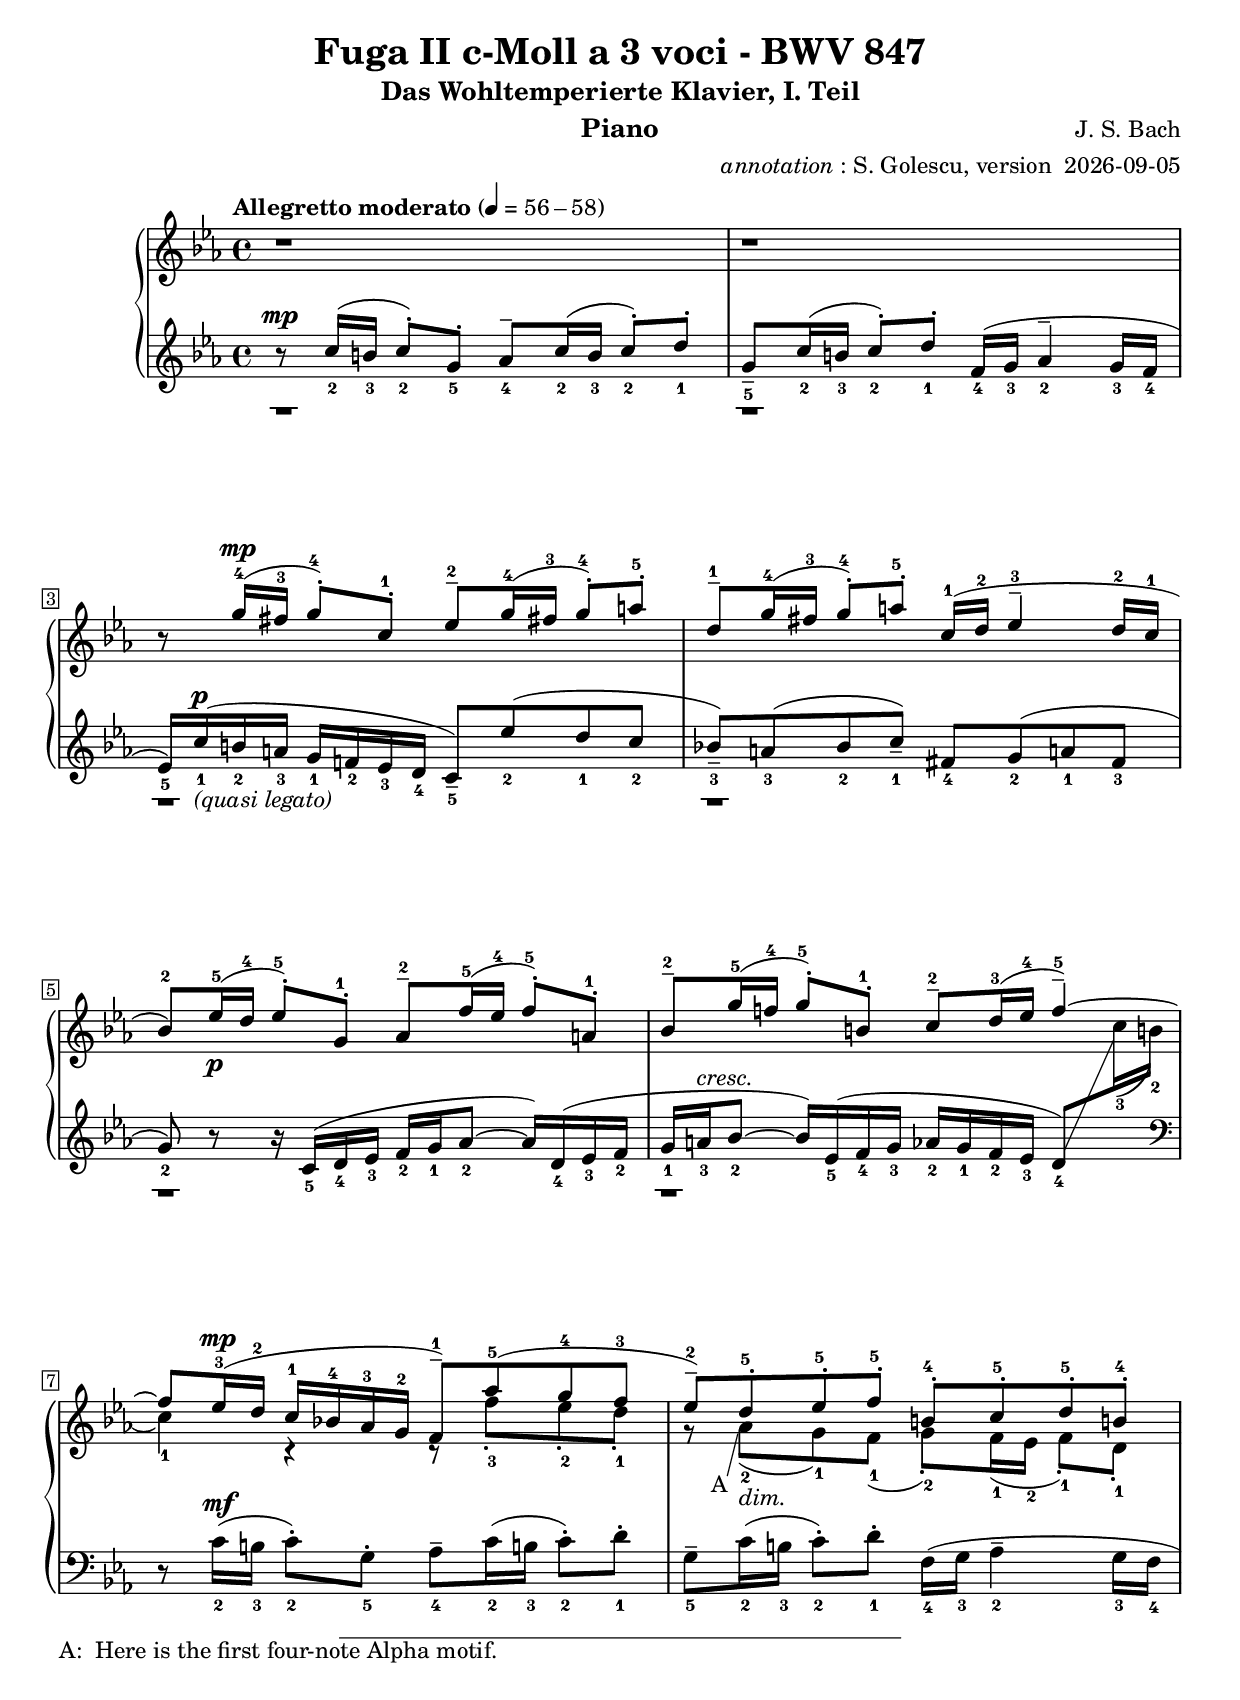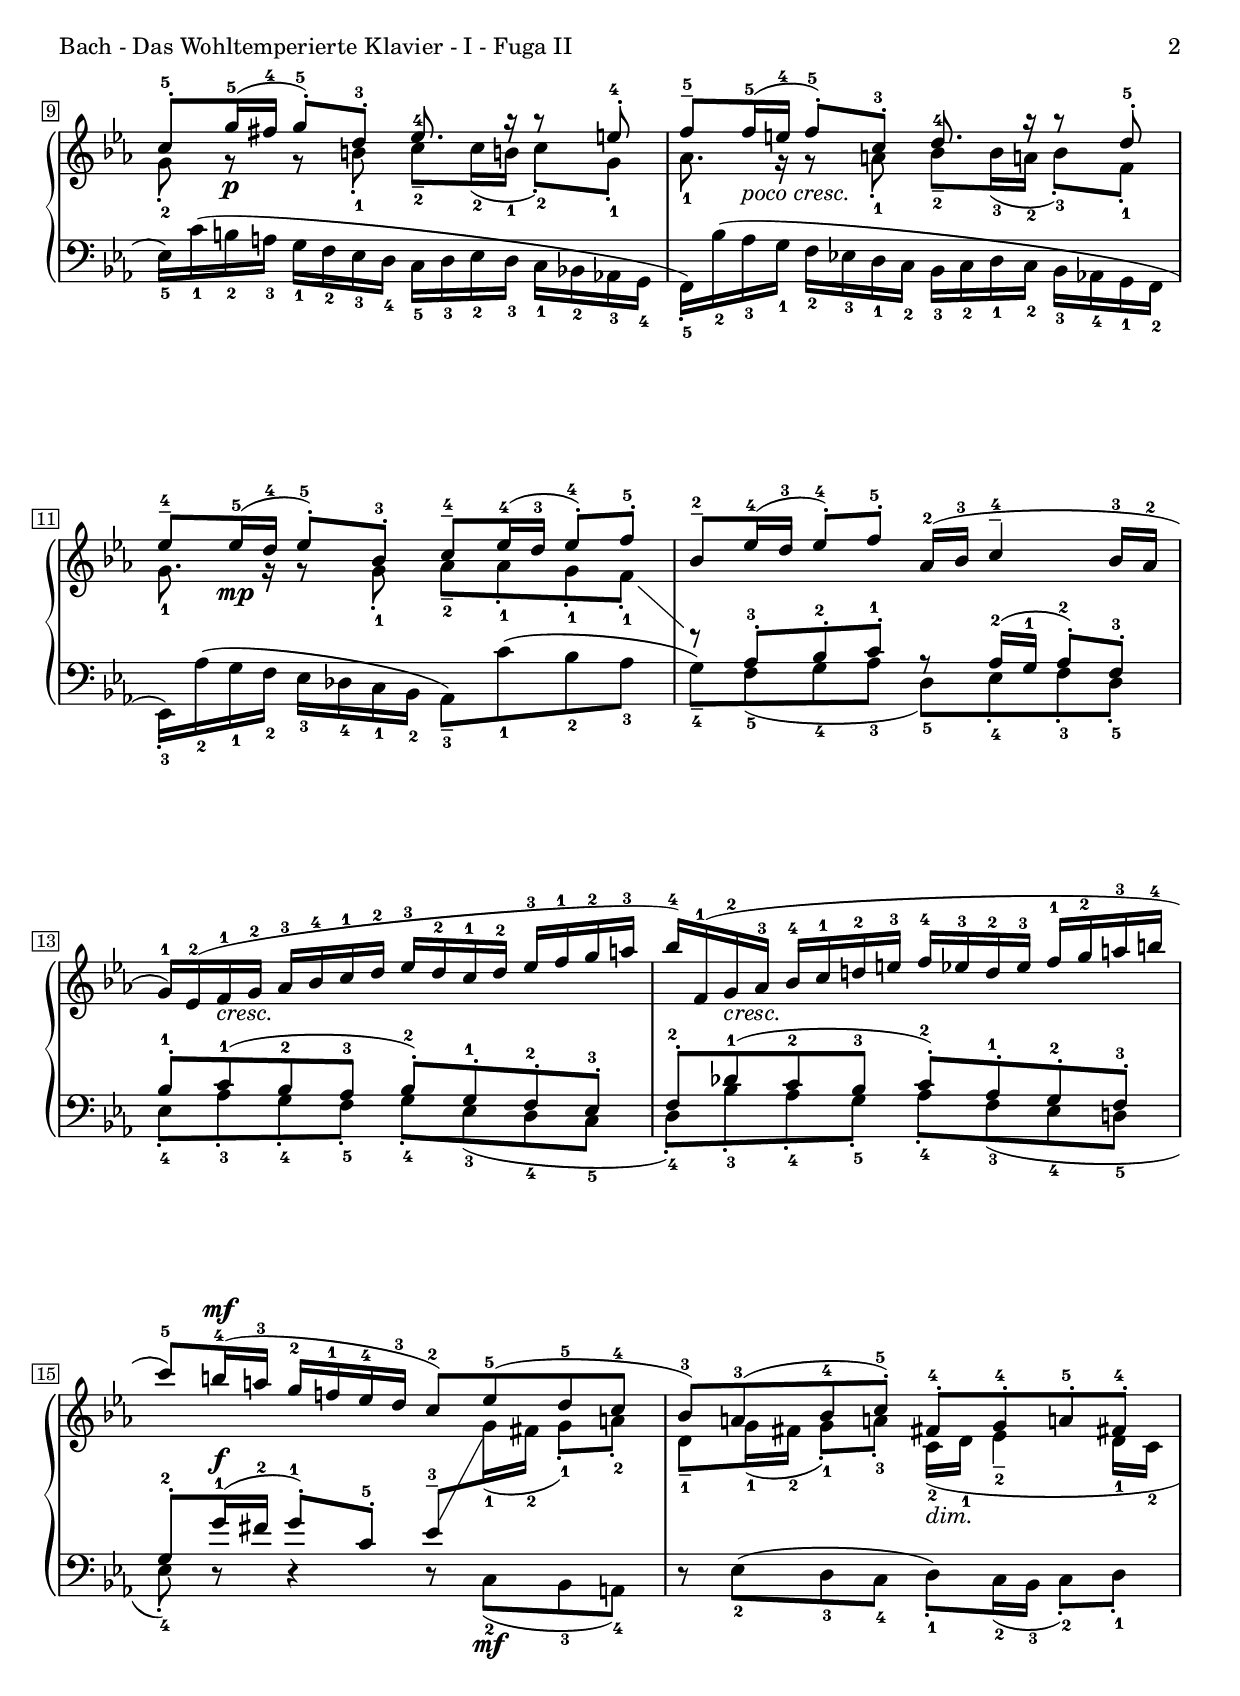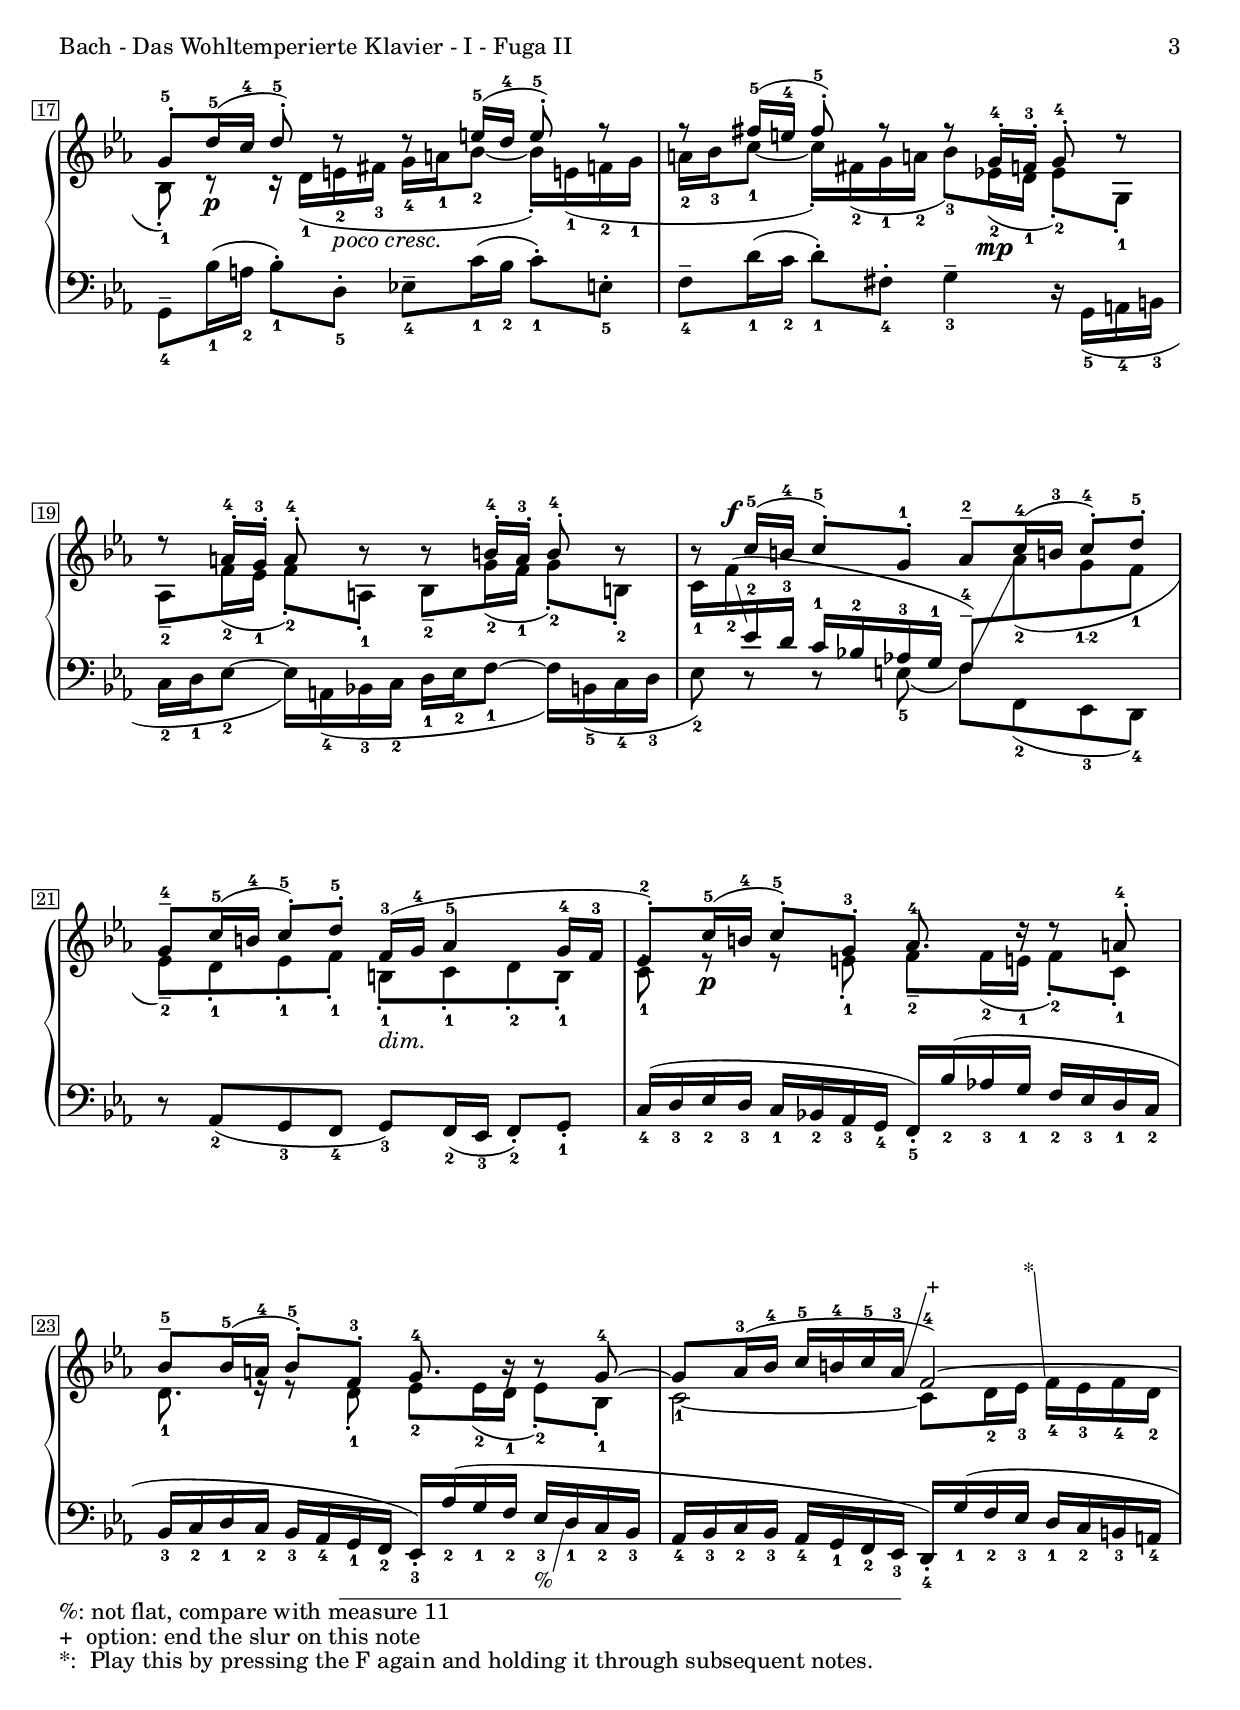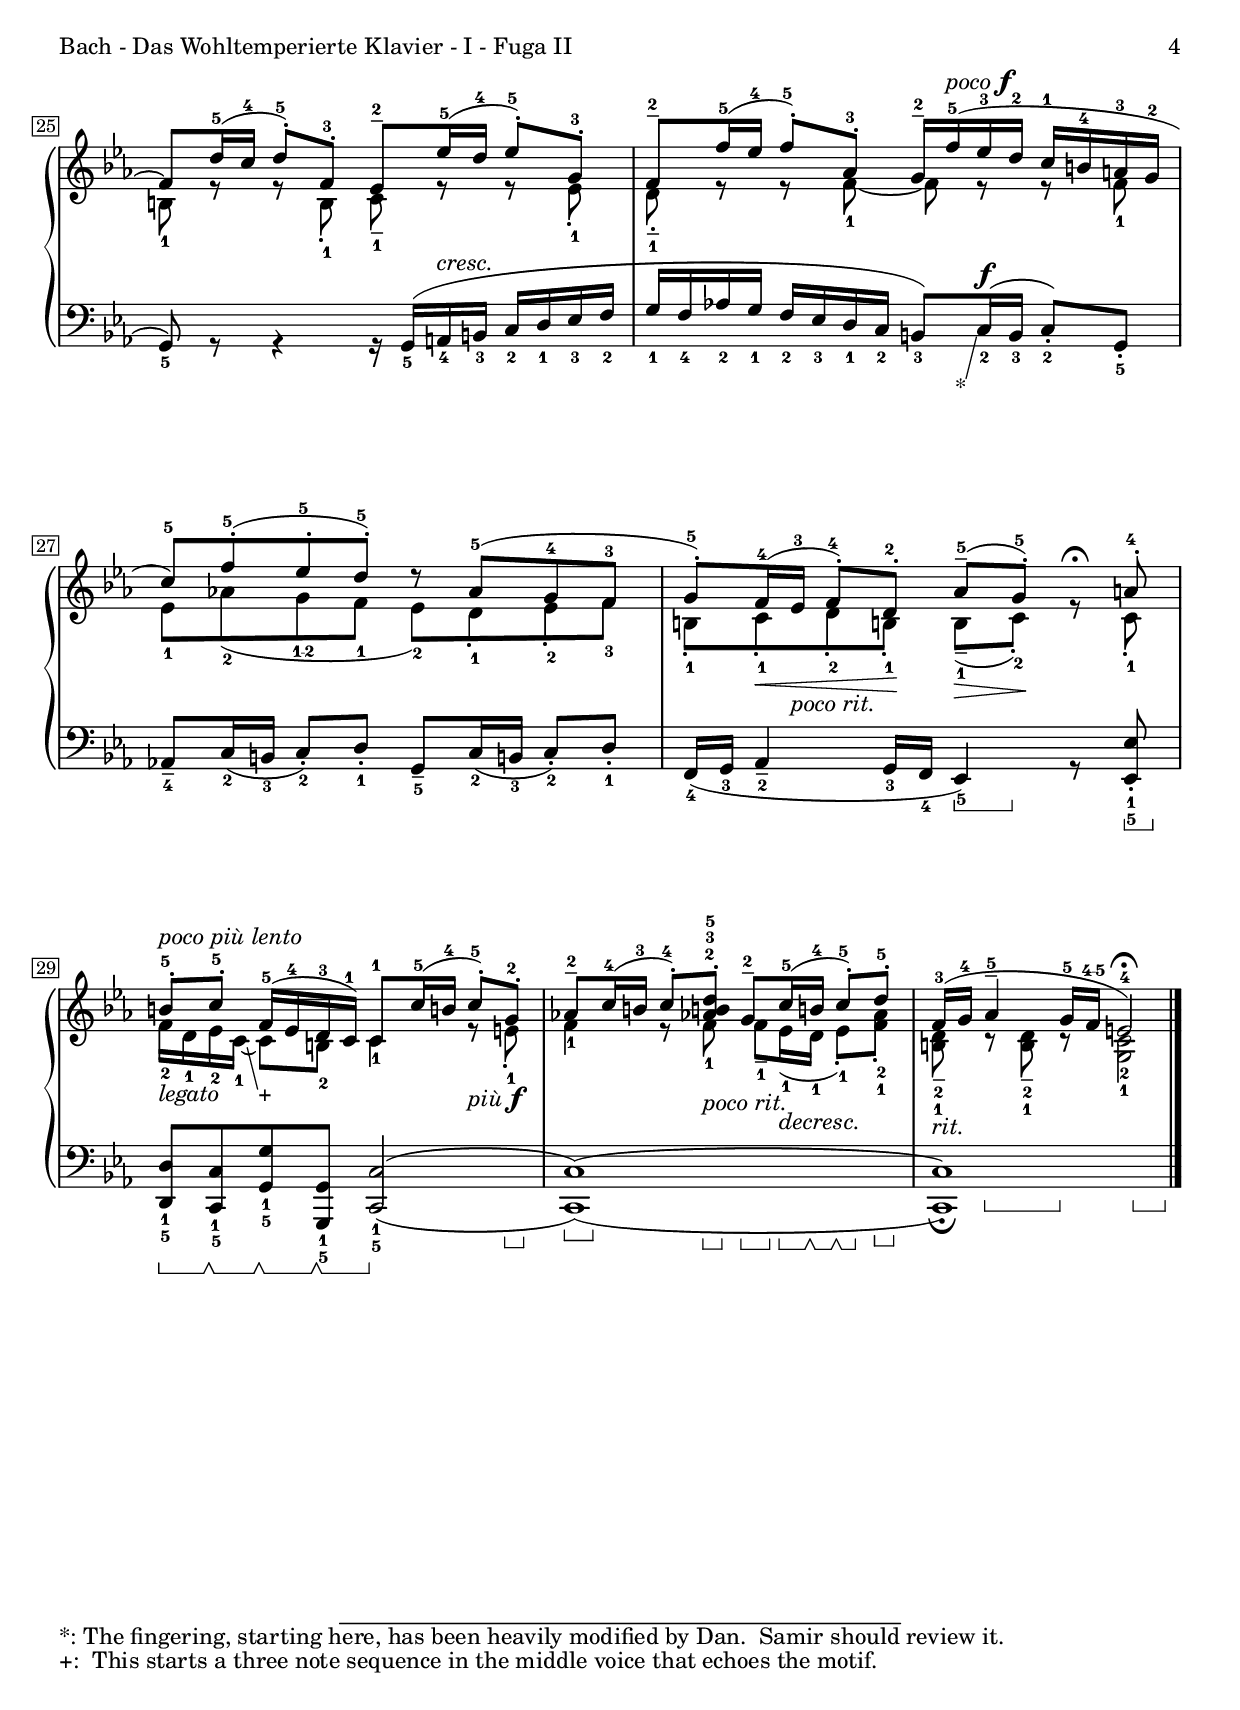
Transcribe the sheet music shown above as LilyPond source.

% tell emacs: -*- coding: utf-8 -*-

\version "2.18.2"

\language "english"

\paper {
  % #(set-paper-size "letter")
  #(define top-margin 10) % default is 5 millimeters
  #(define bottom-margin 10)
  #(define left-margin 10)
  evenHeaderMarkup = \markup \fill-line
  { \on-the-fly \not-first-page
    { "Bach - Das Wohltemperierte Klavier - I - Fuga II" \fromproperty #'page:page-number-string } }
  oddHeaderMarkup = \evenHeaderMarkup
  }

fingeringUp   = { \override Fingering.direction = #UP   }
fingeringDown = { \override Fingering.direction = #DOWN }
date    = #(strftime "%Y-%m-%d" (localtime (current-time)))
up      = { \change Staff = "upper" \stemDown \slurDown \tieDown \dynamicDown \fingeringDown \phrasingSlurDown }
down    = { \change Staff = "lower" \stemUp   \slurUp   \tieUp   \dynamicUp   \fingeringUp   \phrasingSlurUp   }
idim    = \markup { \italic "dim." }
pcr     = \markup { \italic "poco cresc." }
icresc  = \markup { \italic "cresc." }
dcresc  = \markup { \italic "decresc." }
rit     = \markup { \italic "rit." }
pocorit = \markup { \italic "poco rit." }
atempo  = \markup { \italic "a tempo" }
qlegato = \markup { \italic "(quasi legato)" }
legato  = \markup { \italic "legato" }
piuf    = \markup{ \italic "più" \dynamic f }
pocof    = \markup{ \italic "poco" \dynamic f }
ppl     = \markup{ \italic "poco più lento" }

\header{
  subtitle = "Das Wohltemperierte Klavier, I. Teil"
  title = "Fuga II c-Moll a 3 voci - BWV 847"
  instrument = "Piano"
  composer = "J. S. Bach"
  arranger = \markup { { \italic "annotation" } ": S. Golescu, version " #(strftime "%Y-%m-%d" (localtime (current-time))) }
}

\score {

\new PianoStaff
<<
  \set PianoStaff.connectArpeggios = ##t
  \override Score.BarNumber.stencil = #(make-stencil-boxer 0.1 0.25 ly:text-interface::print)
  \new Staff = "upper" {
    \time 4/4
    \key c \minor
    \tempo "Allegretto moderato" 4 = 56-58
      \phrasingSlurDotted
      \relative b' {
	\clef treble
	\voiceOne \dynamicUp
				% 1
	b1\rest |
	b1\rest |
				% 3
	bf8\rest g'16-4 \mp ( fs-3 g8-4-. ) c,-1-. ef---2 g16-4 ( fs!-3 g8-4-. ) a-5-. |
	d,8-1-- g16-4( fs-3 g8-4-.) a-5-. c,16-1( d-2 ef4-3-- d16-2 c-1 | \break
				% 5
	bf8-2) ef16-5( _\p d-4 ef8-5-.) g,8-1-. af-2-- f'16-5( ef-4 f8-5-.) a,-1-. |
	bf8-2-- g'16-5( f!-4 g8-5-.) b,-.-1 c---2 d16-3( ef-4 f4-5--) ~ |
				% 7
	f8 ef16-3( \mp d-2 c-1 bf!-4 af-3 g-2 f8-1--) af'-5( g-4 f-3 |
	ef8-2--) d-.-5 _\idim ef-.-5 f-.-5 b,-.-4 c-.-5 d-.-5 b!-.-4 | \break
	\pageBreak
				% 9
	c8-.-5 g'16-5( _\p fs-4 g8-5-.) d-3-. ef8.-4 af16\rest af8\rest e8-4-. |
	f8---5 f16-5( _\pcr e-4 f8-5-.) c-3-. d8.-4 af'16\rest af8\rest d,-5-. | \break
				% 11
	ef8-4-- ef16-5( _\mp d-4 ef8-5-.) bf-3-. c-4-- ef16-4( d-3 ef8-4-.) f-.-5 |
	bf,---2 ef16-4( d-3 ef8-4-.) f-5-. af,16-2( bf-3 c4-4-- bf16-3 af-2 | \break
				% 13
	g16-1) ef-2( f-1 _\icresc g-2 af-3 bf-4 c-1 d-2 ef-3 d-2 c-1 d-2 ef-3 f-1 g-2 a-3 |
	bf-4) f,-1( g-2 _\icresc af-3 bf-4 c-1 d!-2 e-3 f-4 ef-3 d-2 ef-3 f-1 g-2 a-3 b-4 | \break
				% 15
	c8-5) b16-4( \mf a-3 g-2 f!-1 ef-4 d-3 c8-2) ef-5( d-5 c-4 |
	bf8-3) a-3( bf-4 c-.-5) fs,!-4-. _\idim g-4-. a!-5-. fs!-4-. | \break
				% 17
	g8-.-5 d'16-5( _\p c-4 d8-5-.) d8\rest d8\rest e16-5( d-4 e8-.-5) f8\rest |
	f8\rest fs16-5( e-4 fs8-.-5) f8\rest f8\rest g,16-4-. f-3-. g8-4-. d'8\rest | \break
				% 19
	d8\rest a16-4-. g-3-. a8-.-4 b\rest b\rest b16-4-. a-.-3 b8-.-4 b\rest |
	b8\rest c16-5( b-4 c8-5-.) g-.-1 af-2-- c16-4( b!-3 c8-.-4) d-.-5 | \break
				% 21
	g,8-4-- c16-5( b-4 c8-5-.) d-.-5 f,16-3( g-4 af4-5 g16-4 f-3 |
	ef8-2-.) c'16-5( _\p b-4 c8-5-.) g-.-3 af8.-4 d16\rest d8\rest a-.-4 | \break
				% 23
	bf8---5 bf16-5( a-4 bf8-5-.) f-.-3 g8.-4 b16\rest b8\rest g-4 ~ |
	g8 af16-3( bf-4 c-5 b-4 c-5 \footnote "+" #'( 2 . 7 ) "+  option: end the slur on this note" af-3 f2-4) ~ | \break
				% 25
	f8 d'16-5( c-4 d8-5-.) f,-.-3 ef-2-- ef'16-5( d-4 ef8-.-5) g,-3-. |
	f8-2-- f'16-5( ef-4 f8-5-.) af,-.-3 g16-2-- f'-5( -\pocof ef-3 d-2 c-1 b-4 a-3 g-2 | \break
				% 27
	c8-5) f-.-5( ef-.-5 d-.-5) d\rest af-5( g-4 f-3 |
	g-5-.) f16-4( ef-3 _\pocorit f8-4-.) d-.-2 af'---5( g-5-.) s\fermata a-4-. | \break
				% 29
	b8-.-5 ^\ppl c-.-5 f,16-5( ef-4 d-3 c-1) c8-1 c'16-5( b!-4 c8-5-.) g-.-2 |
	af!8---2 c16-4( b-3 c8-.-4) <af! b! d>-2-3-5-. g---2 c16-5( b!-4 c8-.-5) d-.-5 |
	f,16-3( g-4 af4-5-- g16-5 f^\finger "4-5" e2-4 \fermata) \bar "|." |
    }
  }
  \new Staff = "lower" {
    \set Staff.pedalSustainStyle = #'bracket
    \clef treble
    \key c \minor
    <<
    \phrasingSlurDotted
    \relative c'' {
      \showStaffSwitch
      \voiceThree \dynamicUp
				% 1
      bf8\rest \mp c16_2( b_3 c8-._2) g-._5 af--_4 c16_2( b_3 c8-._2) d-._1 |
      g,8_-_5      c16_2( b_3 c8-._2) d-._1 f,16_4( g_3 af4_2-- g16_3 f_4 | \break
				% 3
      ef16_5) c'_1 \p _\qlegato( b_2 a_3 g_1 f!_2 ef_3 d_4 c8_5_-) ef'_2( d_1 c_2 |
      bf!8_3_-) a_3( bf_2 c_1_-) fs,_4 g_2( a!_1 fs_3 | \break
				% 5
      g8_2) bf8\rest bf16\rest c,_5( d_4 ef_3 f_2 g_1 af8_2 ~ af16) d,_4( ef_3 f_2 |
      g16_1 a_3 ^\icresc bf8_2 ~ bf16) ef,_5( f_4 g_3 af_2 g_1 f_2 ef_3 d8_4) \up c'16-3( b!-2 | \break
				% 7
      c4-1) c,4\rest c8\rest f'-3_. ef_.-2 d_.-1 |
      g,8\rest
      \footnote "A" #'(-1 . -4) "A:  Here is the first four-note Alpha motif."
      af-2( g-1) f-1( g-2_.) f16-1( ef-2 f8-1_.) d-1_. | \break
				% 9
      g8-2_. g8\rest g8\rest b-1_. c_--2 c16-2( b!-1 c8-2_.) g-1_. |
      af8.-1 g16\rest g8\rest a-1_. bf_--2 bf16-3( a!-2 bf8_.-3) f-1_. | \break
				% 11
      g8.-1 g16\rest g8\rest g_.-1 af_--2 af-1_. g_.-1 f_.-1 |
      \down f8\rest af,-3-. bf-2-. c-1-. af\rest af16-2( g-1 af8-2-.) f-.-3 | \break
				% 13
      bf8-.-1 c-1( bf-2 af-3 bf-2-.) g-1-. f-2-. ef-3-. |
      f-.-2 df'-1( c-2 bf-3 c-2-.) af-.-1 g-.-2 f-.-3 | \break
				% 15
      g8-2-. g'16-1( \f fs-2 g8-.-1) c,-.-5 ef---3 \up g16-1( fs-2 g8-1_.) a-2_. |
      d,8_--1 g16-1( fs-2 g8-1_.) a!_.-3 c,16-2( d-1 ef4_--2 d16-1 c-2 | \break
				% 17
      bf8_.-1) c8\rest c16\rest d-1( e-2 _\pcr fs-3 g-4 a-1 bf8-2~bf16_.) e,!-1( f-2 g-1 |
      a16-2 bf-3 c8-1~c16_.) fs,-2( g-1 a!-2 bf8-3) ef,!16-2( \mp d-1 ef8-2_.) g,-1_. | \break
				% 19
      af8-2_- f'16-2( ef-1 f8-2_.) a,-1_. bf_--2 g'16-2( f-1 g8-2_.) b,-2_. |
      c16-1 \slurUp f-2( ^\f \down ef-2 d-3 c-1 bf!-2 af!-3 g-1 f8---4) \up af'-2( g-\finger"1-2" f-1 | \break
				% 21
      ef8_--2) d-1_. ef-1_. f-1_. b,-1_. _\idim c-1_. d-2_. b-1_. |
      c8-1-. e8\rest e8\rest e-1_. f8-2_- f16-2( e!-1 f8-2_.) c_.-1 | \break
				% 23
      d8.-1 e16\rest e8\rest d_.-1 ef-2 ef16-2( d-1 ef8-2_.) bf-1_. |
      c2-1~c8 d16-2 ef-3 \footnote "*" #'(-1 . 10) "*:  Play this by pressing the F again and holding it through subsequent notes." f-4 ef-3 f-4 d-2 | \break
				% 25
      b8-1 e\rest e\rest b-1_. c-1_- e\rest e\rest ef-1_. |
      d8_-_.-1 e\rest e\rest f-1~f e\rest e\rest f-1 | \break
				% 27
      ef-1 af!-2( g-\finger "1-2" f-1 ef-2) d-1_. ef_.-2 f-3 |
      b,8_.-1 c_.-1 \< d-2_. b!_.-1 \! b-1_-( \> c-2_.) \! e\rest c-1_. | \break
				% 29
      f16-2 _\legato d-1 ef-2
      \footnote "+" #'( 1 . -4) "+:  This starts a three note sequence in the middle voice that echoes the motif."
      c-1~c8 b-2 c4-1 e8\rest _\piuf e_.-1 |
      f4-1 e8\rest f-1 _\pocorit f-1_- ef16-1( _\dcresc d-1 ef8-1_.) <f af>_.-2-1 |
      <d b>8_--2-1 _\rit c\rest <d b>-2-1_- c\rest <c g>2-2-1 | \break
      }
    \\
    \relative c' {
      \voiceFour
      d,1\rest |
      d1\rest |
      d1\rest |
      d1\rest |
      d1\rest |
      d1\rest |
      \clef bass
				% 7
      \slurUp
      d8\rest c'16-2( ^\mf b-3 c8^.-2) g^.-5 af^--4 c16-2( b!-3 c8^.-2) d^.-1 |
      g,8^--5 c16-2( b-3 c8-2^.) d-1^. f,16-4( g-3 af4-2^- g16-3 f-4 | \break
				% 9
      ef16-5) c'-1( b-2 a-3 g-1 f-2 ef-3 d-4 c-5 d-3 ef-2 d-3 c-1 bf!-2 af!-3 g-4 |
      f-5-.) bf'-2( af-3 g-1 f-2 ef!-3 d-1 c-2 bf-3 c-2 d-1 c-2 bf-3 af!-4 g-1 f-2 | \break
				% 11
      ef16-3-.) af'-2( g-1 f-2 ef-3 df-4 c-1 bf-2 af8-3--) c'-1( bf-2 af-3 |
      \slurDown
      g8-4--) f-5( g-4 af-3 d,-5) ef-4-. f-3-. d-.-5 | \break
				% 13
      ef8-4-. af-.-3 g-.-4 f-.-5 g-.-4 ef-3( d-4 c-5 |
      d8-.-4) bf'-.-3 af-4-. g-5-. af-.-4 f-3( ef-4 d!-5 | \break
				% 15
      ef8_.-4) d\rest d4\rest d8\rest c-2( \mf bf-3 a-4) |
      \slurUp
      d8\rest ef-2( d-3 c-4 d-1-.) \slurDown c16-2( bf-3 c8-2-.) d-1-. | \break
				% 17
      \slurUp
      g,8-4^- bf'16-1( a-2 bf8-1^.) d,^.-5 ef!-4^- c'16-1( bf-2 c8-1^.) e,^.-5 |
      f8-4^- d'16-1( c-2 d8-1^.) fs,^.-4 g4^--3 d16\rest \slurDown g,-5( a-4 b-3 | \break
				% 19
      \tieUp
      c16-2 d-1 ef8-2 ~ ef16) a,-4( bf!-3 c-2 d-1 ef-2 f8-1 ~ f16) b,-5( c-4 d-3 |
      ef8-2) d\rest d\rest e-5( f) f,-2( ef-3 d-4) | \break
				% 21
      \stemUp
      d'8\rest af-2( g-3 f-4 g-3) f16-2( ef-3 f8-.-2) g-.-1 |
      \slurUp
      c16-4( d-3 ef-2 d-3 c-1 bf!-2 af-3 g-4 f-5-.) bf'-2( af!-3 g-1 f-2 ef-3 d-1 c-2 | \break
				% 23
      bf16-3 c-2 d-1 c-2 bf-3 af-4 g-1 f-2 ef-3-.) af'-2( g-1 f-2 ef-3 
								       \footnote "%" #'(-1 . -4) "%: not flat, compare with measure 11"
								       d-1 c-2 bf-3 |
      af16-4 bf-3 c-2 bf-3 af-4 g-1 f-2 ef-3 d-4-.) g'-1( f-2 ef-3 d-1 c-2 b-3 a-4 | \break
				% 25
      g8-5) g8\rest g4\rest g16\rest g16-5( a-4 ^\icresc b-3 c-2 d-1 ef-3 f-2 |
      g-1 f-4 af!-2 g-1 f-2 ef-3 d-1 c-2 b8-3) 
					       \footnote "*" #'(-1 . -4) "*: The fingering, starting here, has been heavily modified by Dan.  Samir should review it."
					       c16-2( ^\f b-3 c8_.-2) g_.-5 | \break
				% 27
      \slurDown
      af!8---4 c16-2( b-3 c8_.-2) d_.-1 g,_--5 c16-2( b!-3 c8-.-2) d-.-1 |
      f,16-4( g-3 af4---2 g16-3 f-4 ef4-5) g8\rest <ef' ef,>-.-1-5
				% 29
      \set doubleSlurs = ##t
      <d d,>8-1-5 <c c,>-1-5 <g' g,>-1-5 <g, g,>-1-5 <c c,>2-1-5( |
      <c c,>1)( |
      <c c,>1) \fermata |
      }
    \\
    {
%       \set Staff.pedalSustainStyle = #'text
%       \set Staff.pedalSustainStyle = #'mixed
 	\set Staff.pedalSustainStyle = #'bracket
			       % 1
      s1 | s1 |
			       % 3
      s1 | s1 |
			       % 5
      s1 | s1 |
			       % 7
      s1 | s1 |
			       % 9
      s1 | s1 |
			       % 11
      s1 | s1 |
			       % 13
      s1 | s1 |
			       % 15
      s1 | s1 |
			       % 17
      s1 | s1 |
			       % 19
      s1 | s1 |
			       % 21
      s1 | s1 |
			       % 23
      s1 | s1 |
			       % 25
      s1 | s1 |
			       % 27
      s1 | s2 s8 \sustainOn s8 \sustainOff s8 s16 \sustainOn s \sustainOff |
			       % 29
      s8 \sustainOn s8 \sustainOff \sustainOn 
      s8 \sustainOff \sustainOn s8 \sustainOff \sustainOn
      s4 \sustainOff
      s8 s16 \sustainOn s \sustainOff |
      s16. \sustainOn s32 \sustainOff s8
      s8 s16 \sustainOn s16 \sustainOff
      s16. \sustainOn
      s32 \sustainOff
      s16 \sustainOn
      s16 \sustainOff\sustainOn
      s16 \sustainOff\sustainOn s16 \sustainOff
      s16 \sustainOn s16 \sustainOff
      |
      s8 s4 \sustainOn s16 \sustainOff s16 s8 s8 \sustainOn s8 s8 \sustainOff
      |
    }
    >>
  }
>>
}

% \markup {
%  \wordwrap {
%   Play with loose relaxed hands and wrist with a choral quality.
%  }
% }
% \markup {
%  \wordwrap {
%   }
% }
% 
% Local Variables:
% compile-command: "make Bach-WTC1-Fugue2-letter.pdf"
% End:
